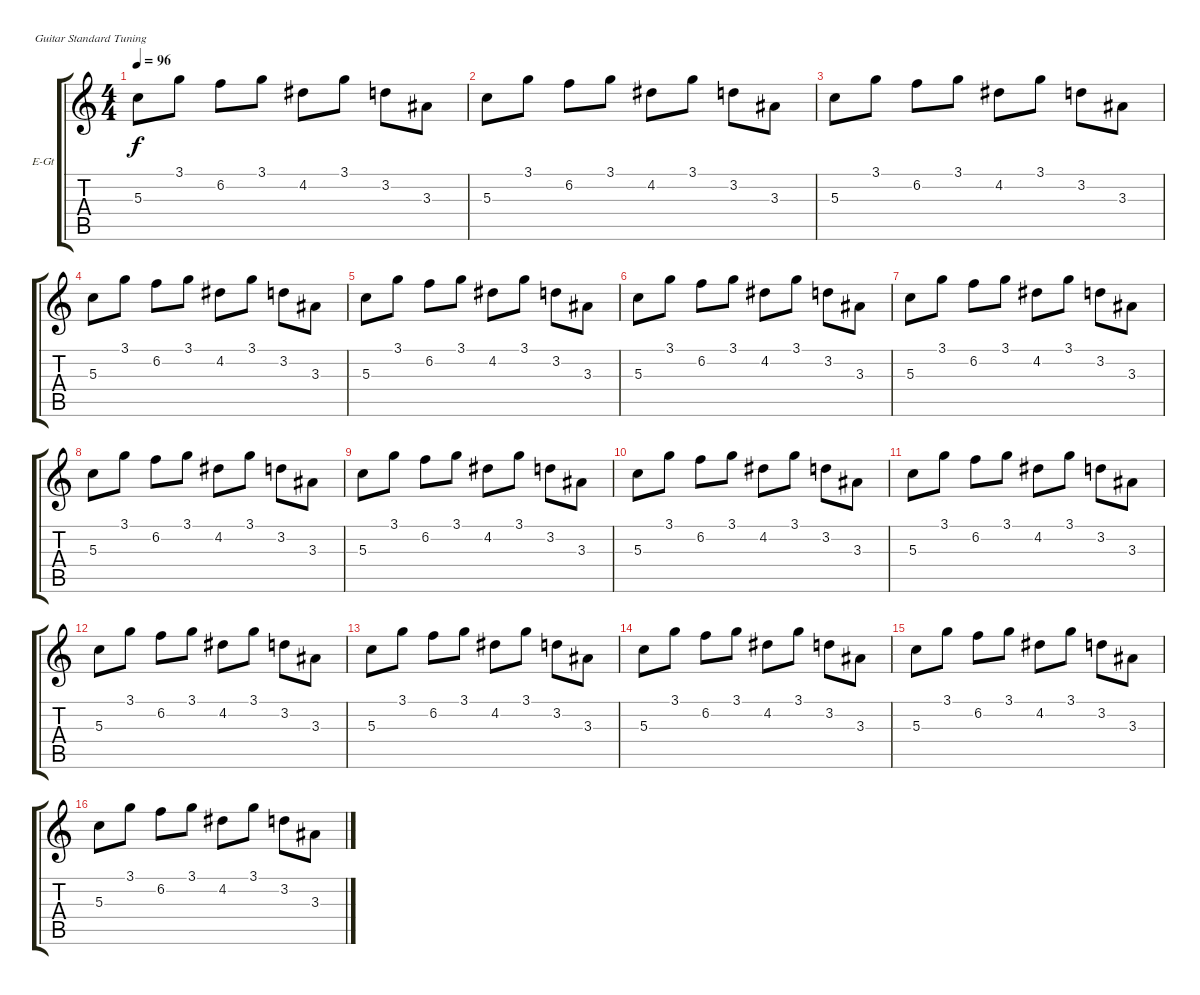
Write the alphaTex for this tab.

\defaultSystemsLayout 4
\bracketExtendMode groupsimilarinstruments
\firstSystemTrackNameOrientation horizontal
\otherSystemsTrackNameOrientation horizontal
\track ("Clean Guitar #1" "E-Gt") {instrument electricguitarclean}
\staff {score tabs}
\tuning (E4 B3 G3 D3 A2 E2)
\ts (4 4)
\tempo 96
\clef g2
\ks c
5.3.8{dy f instrument electricguitarclean} 3.1.8 6.2.8 3.1.8 4.2.8 3.1.8 3.2.8 3.3.8 |
5.3.8 3.1.8 6.2.8 3.1.8 4.2.8 3.1.8 3.2.8 3.3.8 |
5.3.8 3.1.8 6.2.8 3.1.8 4.2.8 3.1.8 3.2.8 3.3.8 |
5.3.8 3.1.8 6.2.8 3.1.8 4.2.8 3.1.8 3.2.8 3.3.8 |
5.3.8 3.1.8 6.2.8 3.1.8 4.2.8 3.1.8 3.2.8 3.3.8 |
5.3.8 3.1.8 6.2.8 3.1.8 4.2.8 3.1.8 3.2.8 3.3.8 |
5.3.8 3.1.8 6.2.8 3.1.8 4.2.8 3.1.8 3.2.8 3.3.8 |
5.3.8 3.1.8 6.2.8 3.1.8 4.2.8 3.1.8 3.2.8 3.3.8 |
5.3.8 3.1.8 6.2.8 3.1.8 4.2.8 3.1.8 3.2.8 3.3.8 |
5.3.8 3.1.8 6.2.8 3.1.8 4.2.8 3.1.8 3.2.8 3.3.8 |
5.3.8 3.1.8 6.2.8 3.1.8 4.2.8 3.1.8 3.2.8 3.3.8 |
5.3.8 3.1.8 6.2.8 3.1.8 4.2.8 3.1.8 3.2.8 3.3.8 |
5.3.8 3.1.8 6.2.8 3.1.8 4.2.8 3.1.8 3.2.8 3.3.8 |
5.3.8 3.1.8 6.2.8 3.1.8 4.2.8 3.1.8 3.2.8 3.3.8 |
5.3.8 3.1.8 6.2.8 3.1.8 4.2.8 3.1.8 3.2.8 3.3.8 |
5.3.8 3.1.8 6.2.8 3.1.8 4.2.8 3.1.8 3.2.8 3.3.8
